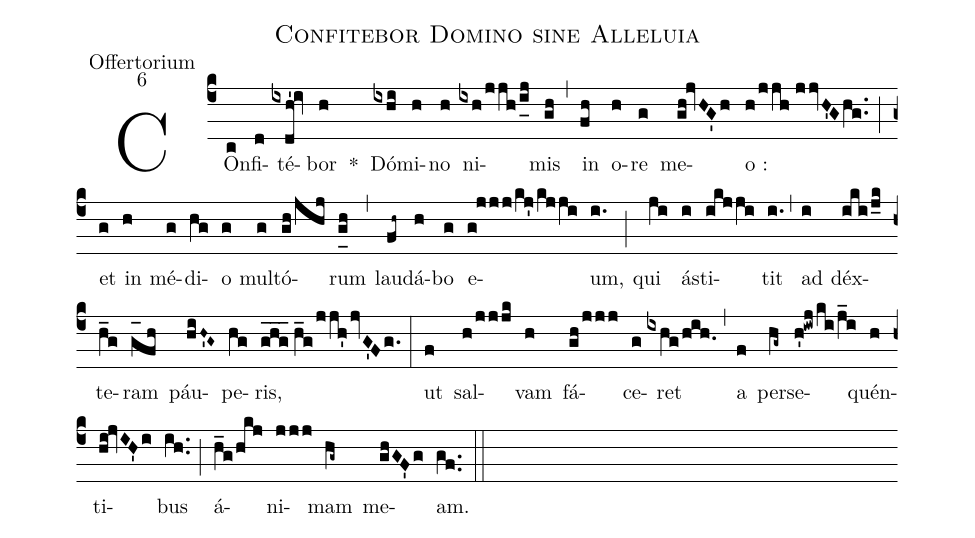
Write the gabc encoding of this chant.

name:Confitebor Domino sine Alleluia;
office-part:Offertorium;
mode:6;
%%
(c4) COn(c)fi(d)té(ixdh'!iv)bor(h) *() Dó(ixhi)mi(h)no(h) ni(ixh/jjh/i_[uh:l]j)mis(gh) (,) in(fh) o(h)re(g) me(gh!jvHG'h)o :(h/jjh//jjvH'Ghg..) (;) et(g) in(h) mé(g)di(hg)o(g) mul(g)tó(gh/jhj)rum(g_[uh:l]h) (,) lau(fh~)dá(h)bo(g) e(g!jjj/kj'/kjji)um,(i.) (;) qui(ji) á(i)sti(ikjji)tit(i.) (,) ad(i) déx(iki/j_k)te(h_g)ram(g_[oh:h]fh) páu(hiH~'G~)pe(hg)ris,(g_h_g_2//h_g/jjh'jvG'Fg.) (:) ut(f) sal(h/jjjk)vam(h) fá(gh/jjj)ce(g)ret(ixhg/hih.) (,) a(f) per(hg~)se(h'!iwj/ki/j_i)quén(h)ti(hi!jvIH'i)bus(ih..) (;) á(h_g/hkj)ni(jjj)mam(hg~) me(ghGF'g)am.(gf..) (::)
